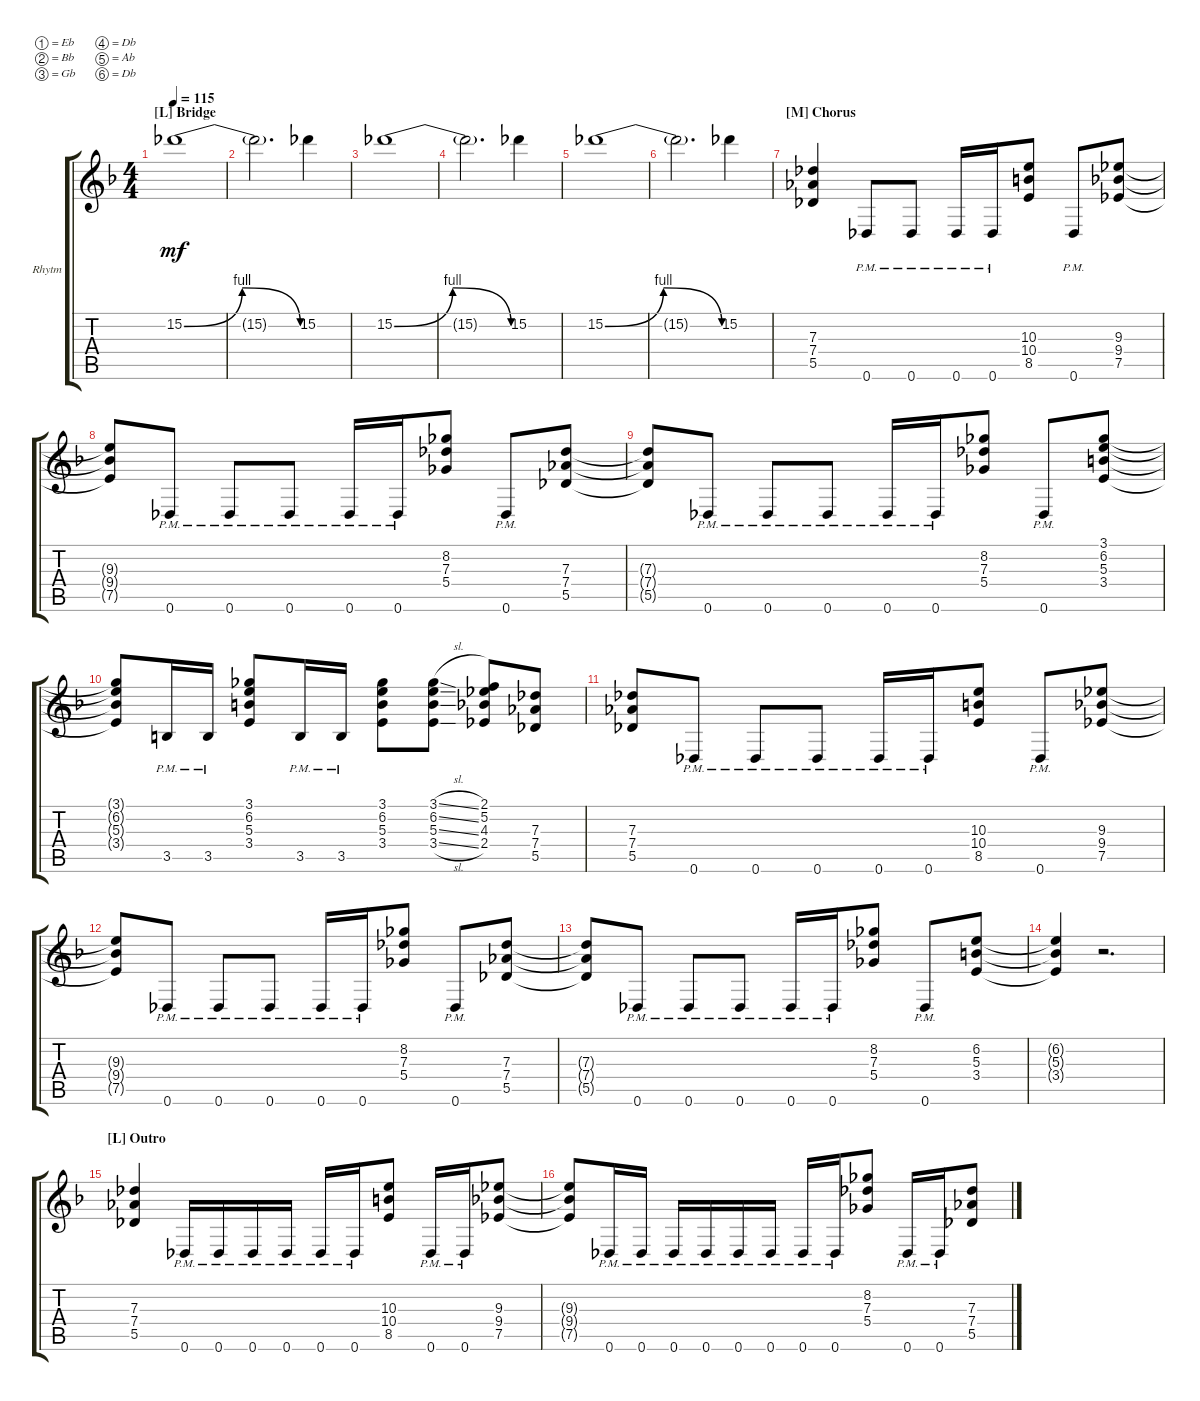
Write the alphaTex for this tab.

\defaultSystemsLayout 4
\bracketExtendMode groupsimilarinstruments
\firstSystemTrackNameOrientation horizontal
\otherSystemsTrackNameOrientation horizontal
\track ("Jake E. Lee (Rhytm)" "Rhytm") {instrument overdrivenguitar}
\staff {score tabs}
\tuning (Eb4 Bb3 Gb3 Db3 Ab2 Db2)
\ts (4 4)
\section ("L" "Bridge")
\tempo 115
\clef g2
\ks f
15.2{be (bendrelease 0 0 10.2 4 20.4 4 30 0)}.1{dy mf} |
15.2{t}.2{d} 15.2.4 |
15.2{be (bendrelease 0 0 10.2 4 20.4 4 30 0)}.1 |
15.2{t}.2{d} 15.2.4 |
15.2{be (bendrelease 0 0 10.2 4 20.4 4 30 0)}.1 |
15.2{t}.2{d} 15.2.4 |
\section ("M" "Chorus")
(5.5 7.4 7.3).4 0.6{pm}.8 0.6{pm}.8 0.6{pm}.16 0.6{pm}.16 (8.5 10.4 10.3).8 0.6{pm}.8 (7.5 9.4 9.3).8 |
(9.3{t} 9.4{t} 7.5{t}).8 0.6{pm}.8 0.6{pm}.8 0.6{pm}.8 0.6{pm}.16 0.6{pm}.16 (5.4 7.3 8.2).8 0.6{pm}.8 (5.5 7.4 7.3).8 |
(7.3{t} 7.4{t} 5.5{t}).8 0.6{pm}.8 0.6{pm}.8 0.6{pm}.8 0.6{pm}.16 0.6{pm}.16 (5.4 7.3 8.2).8 0.6{pm}.8 (3.4 5.3 6.2 3.1).8 |
(6.2{t} 5.3{t} 3.4{t} 3.1{t}).8 3.5{pm}.16 3.5{pm}.16 (3.4 5.3 6.2 3.1).8 3.5{pm}.16 3.5{pm}.16 (3.4 5.3 6.2 3.1).8 (6.2{sl} 5.3{sl} 3.4{sl} 3.1{sl}).8 (2.4 4.3 5.2 2.1).8 (7.3 7.4 5.5).8 |
(5.5 7.4 7.3).8 0.6{pm}.8 0.6{pm}.8 0.6{pm}.8 0.6{pm}.16 0.6{pm}.16 (8.5 10.4 10.3).8 0.6{pm}.8 (7.5 9.4 9.3).8 |
(9.3{t} 9.4{t} 7.5{t}).8 0.6{pm}.8 0.6{pm}.8 0.6{pm}.8 0.6{pm}.16 0.6{pm}.16 (5.4 7.3 8.2).8 0.6{pm}.8 (5.5 7.4 7.3).8 |
(7.3{t} 7.4{t} 5.5{t}).8 0.6{pm}.8 0.6{pm}.8 0.6{pm}.8 0.6{pm}.16 0.6{pm}.16 (5.4 7.3 8.2).8 0.6{pm}.8 (3.4 5.3 6.2).8 |
(6.2{t} 5.3{t} 3.4{t}).4 r.2{d} |
\section ("L" "Outro")
(5.5 7.4 7.3).4 0.6{pm}.16 0.6{pm}.16 0.6{pm}.16 0.6{pm}.16 0.6{pm}.16 0.6{pm}.16 (8.5 10.4 10.3).8 0.6{pm}.16 0.6{pm}.16 (7.5 9.4 9.3).8 |
(9.3{t} 9.4{t} 7.5{t}).8 0.6{pm}.16 0.6{pm}.16 0.6{pm}.16 0.6{pm}.16 0.6{pm}.16 0.6{pm}.16 0.6{pm}.16 0.6{pm}.16 (5.4 7.3 8.2).8 0.6{pm}.16 0.6{pm}.16 (5.5 7.4 7.3).8
